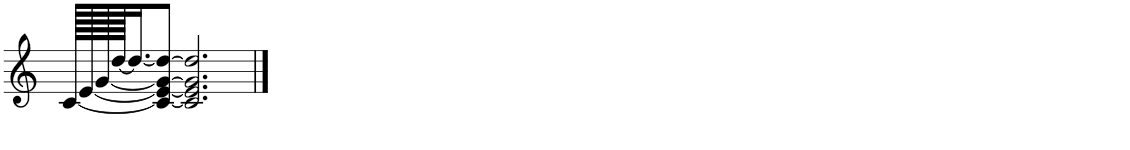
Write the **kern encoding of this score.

**kern
*part1
*staff1
*I"Ukulele
*I'Uk.
!!LO:PB:g=z
*clefG2
*k[]
*M4/4
=52
[128c/LLLLL
[128e/
[128g/
[128dd/JJJ
16.dd/J_
8c/_ 8e/_ 8g/_ 8dd/_J
2.c/] 2.e/] 2.g/] 2.dd/]
==
*-
